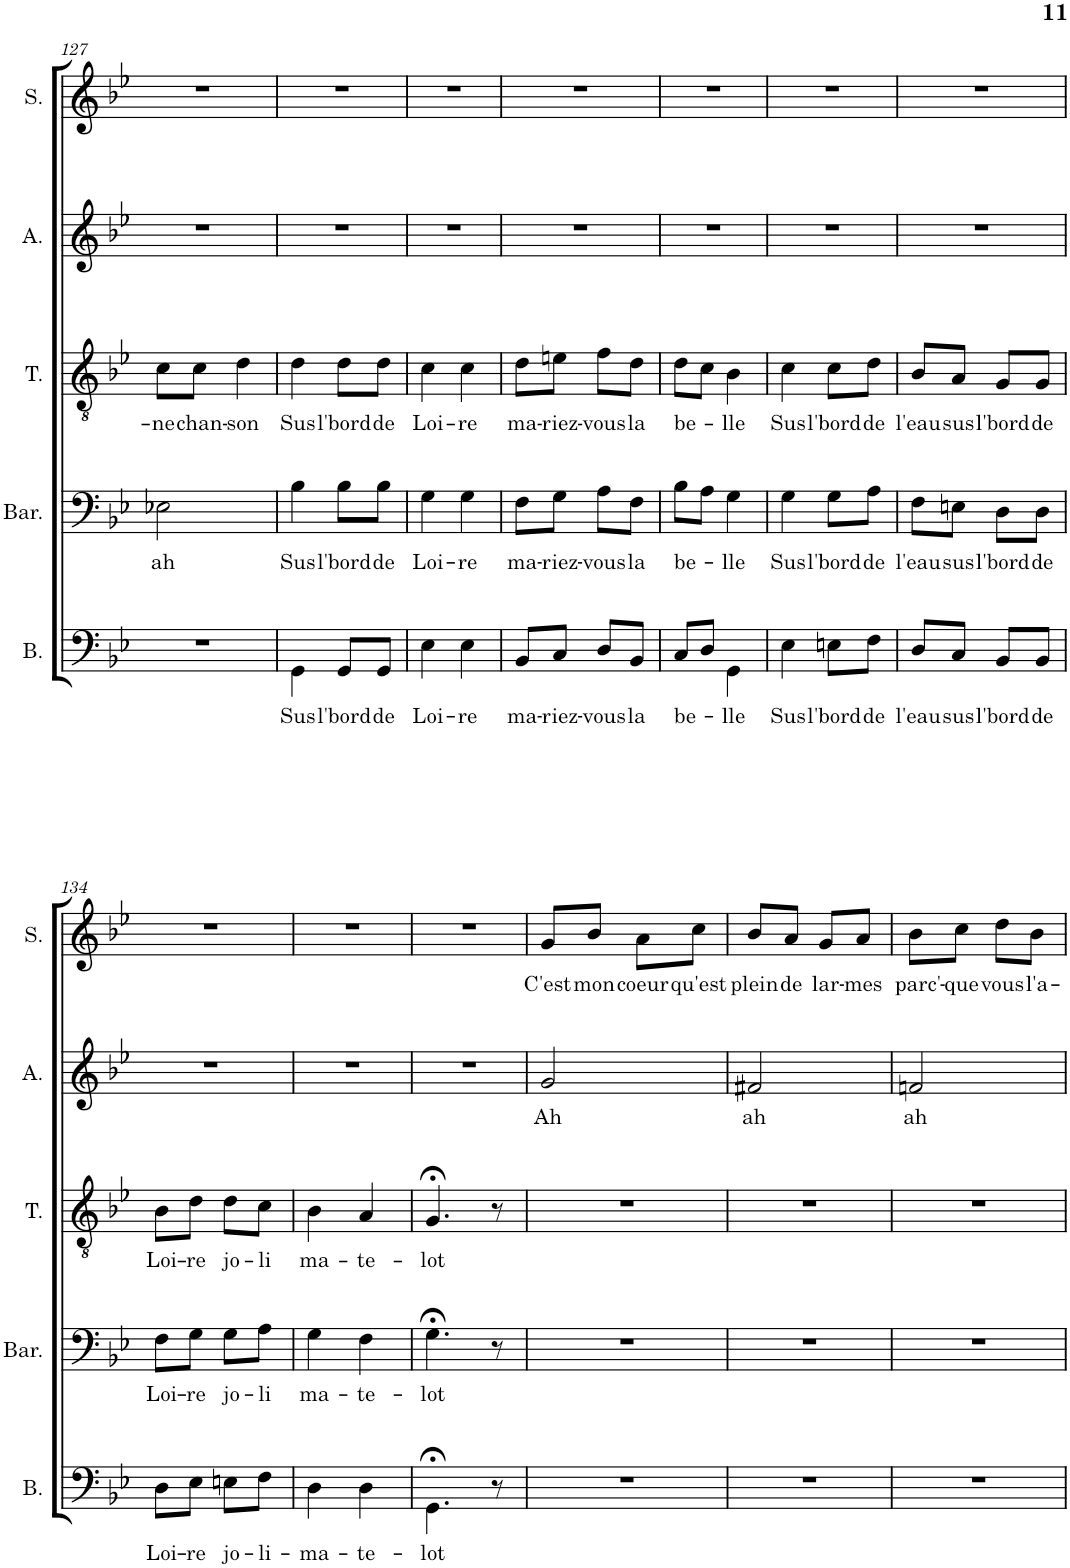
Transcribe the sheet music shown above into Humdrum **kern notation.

**kern	**text	**kern	**text	**kern	**text	**kern	**text	**kern	**text
*part5	*part5	*part4	*part4	*part3	*part3	*part2	*part2	*part1	*part1
*staff5	*staff5	*staff4	*staff4	*staff3	*staff3	*staff2	*staff2	*staff1	*staff1
*I"Bass	*	*I"Baryton	*	*I"Tenor	*	*I"Alto	*	*I"Soprano	*
*I'B.	*	*I'Bar.	*	*I'T.	*	*I'A.	*	*I'S.	*
!!LO:PB:g=z
*clefF4	*	*clefF4	*	*clefGv2	*	*clefG2	*	*clefG2	*
*k[b-e-]	*	*k[b-e-]	*	*k[b-e-]	*	*k[b-e-]	*	*k[b-e-]	*
*M2/4	*	*M2/4	*	*M2/4	*	*M2/4	*	*M2/4	*
=127	=127	=127	=127	=127	=127	=127	=127	=127	=127
!	!	!	!LO:LY:b	!	!LO:LY:b	!	!	!	!
2r	.	2E-X\	ah	8c\L	-ne	2r	.	2r	.
!	!	!	!	!	!LO:LY:b	!	!	!	!
.	.	.	.	8c\J	chan-	.	.	.	.
!	!	!	!	!	!LO:LY:b	!	!	!	!
.	.	.	.	4d\	-son	.	.	.	.
=128	=128	=128	=128	=128	=128	=128	=128	=128	=128
!	!LO:LY:b	!	!LO:LY:b	!	!LO:LY:b	!	!	!	!
4GG\	Sus	4B-\	Sus	4d\	Sus	2r	.	2r	.
!	!LO:LY:b	!	!LO:LY:b	!	!LO:LY:b	!	!	!	!
8GG/L	l'bord	8B-\L	l'bord	8d\L	l'bord	.	.	.	.
!	!LO:LY:b	!	!LO:LY:b	!	!LO:LY:b	!	!	!	!
8GG/J	de	8B-\J	de	8d\J	de	.	.	.	.
=129	=129	=129	=129	=129	=129	=129	=129	=129	=129
!	!LO:LY:b	!	!LO:LY:b	!	!LO:LY:b	!	!	!	!
4E-\	Loi-	4G\	Loi-	4c\	Loi-	2r	.	2r	.
!	!LO:LY:b	!	!LO:LY:b	!	!LO:LY:b	!	!	!	!
4E-\	-re	4G\	-re	4c\	-re	.	.	.	.
=130	=130	=130	=130	=130	=130	=130	=130	=130	=130
!	!LO:LY:b	!	!LO:LY:b	!	!LO:LY:b	!	!	!	!
8BB-/L	ma-	8F\L	ma-	8d\L	ma-	2r	.	2r	.
!	!LO:LY:b	!	!LO:LY:b	!	!LO:LY:b	!	!	!	!
8C/J	-riez-	8G\J	-riez-	8en\J	-riez-	.	.	.	.
!	!LO:LY:b	!	!LO:LY:b	!	!LO:LY:b	!	!	!	!
8D/L	-vous	8A\L	-vous	8f\L	-vous	.	.	.	.
!	!LO:LY:b	!	!LO:LY:b	!	!LO:LY:b	!	!	!	!
8BB-/J	la	8F\J	la	8d\J	la	.	.	.	.
=131	=131	=131	=131	=131	=131	=131	=131	=131	=131
!	!LO:LY:b	!	!LO:LY:b	!	!LO:LY:b	!	!	!	!
8C/L	be-	8B-\L	be-	8d\L	be-	2r	.	2r	.
8D/J	.	8A\J	.	8c\J	.	.	.	.	.
!	!LO:LY:b	!	!LO:LY:b	!	!LO:LY:b	!	!	!	!
4GG\	-lle	4G\	-lle	4B-\	-lle	.	.	.	.
=132	=132	=132	=132	=132	=132	=132	=132	=132	=132
!	!LO:LY:b	!	!LO:LY:b	!	!LO:LY:b	!	!	!	!
4E-\	Sus	4G\	Sus	4c\	Sus	2r	.	2r	.
!	!LO:LY:b	!	!LO:LY:b	!	!LO:LY:b	!	!	!	!
8En\L	l'bord	8G\L	l'bord	8c\L	l'bord	.	.	.	.
!	!LO:LY:b	!	!LO:LY:b	!	!LO:LY:b	!	!	!	!
8F\J	de	8A\J	de	8d\J	de	.	.	.	.
=133	=133	=133	=133	=133	=133	=133	=133	=133	=133
!	!LO:LY:b	!	!LO:LY:b	!	!LO:LY:b	!	!	!	!
8D/L	l'eau	8F\L	l'eau	8B-/L	l'eau	2r	.	2r	.
!	!LO:LY:b	!	!LO:LY:b	!	!LO:LY:b	!	!	!	!
8C/J	sus	8En\J	sus	8A/J	sus	.	.	.	.
!	!LO:LY:b	!	!LO:LY:b	!	!LO:LY:b	!	!	!	!
8BB-/L	l'bord	8D\L	l'bord	8G/L	l'bord	.	.	.	.
!	!LO:LY:b	!	!LO:LY:b	!	!LO:LY:b	!	!	!	!
8BB-/J	de	8D\J	de	8G/J	de	.	.	.	.
!!LO:LB:g=z
=134	=134	=134	=134	=134	=134	=134	=134	=134	=134
!	!LO:LY:b	!	!LO:LY:b	!	!LO:LY:b	!	!	!	!
8D\L	Loi-	8F\L	Loi-	8B-\L	Loi-	2r	.	2r	.
!	!LO:LY:b	!	!LO:LY:b	!	!LO:LY:b	!	!	!	!
8E-\J	-re	8G\J	-re	8d\J	-re	.	.	.	.
!	!LO:LY:b	!	!LO:LY:b	!	!LO:LY:b	!	!	!	!
8En\L	jo-	8G\L	jo-	8d\L	jo-	.	.	.	.
!	!LO:LY:b	!	!LO:LY:b	!	!LO:LY:b	!	!	!	!
8F\J	-li-	8A\J	-li	8c\J	-li	.	.	.	.
=135	=135	=135	=135	=135	=135	=135	=135	=135	=135
!	!LO:LY:b	!	!LO:LY:b	!	!LO:LY:b	!	!	!	!
4D\	-ma-	4G\	ma-	4B-\	ma-	2r	.	2r	.
!	!LO:LY:b	!	!LO:LY:b	!	!LO:LY:b	!	!	!	!
4D\	-te-	4F\	-te-	4A/	-te-	.	.	.	.
=136	=136	=136	=136	=136	=136	=136	=136	=136	=136
!	!LO:LY:b	!	!LO:LY:b	!	!LO:LY:b	!	!	!	!
4.GG;<\	-lot	4.G;<\	-lot	4.G;</	-lot	2r	.	2r	.
8r	.	8r	.	8r	.	.	.	.	.
=137	=137	=137	=137	=137	=137	=137	=137	=137	=137
!	!	!	!	!	!	!	!LO:LY:b	!	!LO:LY:b
2r	.	2r	.	2r	.	2g/	Ah	8g/L	C'est
!	!	!	!	!	!	!	!	!	!LO:LY:b
.	.	.	.	.	.	.	.	8b-/J	mon
!	!	!	!	!	!	!	!	!	!LO:LY:b
.	.	.	.	.	.	.	.	8a\L	coeur
!	!	!	!	!	!	!	!	!	!LO:LY:b
.	.	.	.	.	.	.	.	8cc\J	qu'est
=138	=138	=138	=138	=138	=138	=138	=138	=138	=138
!	!	!	!	!	!	!	!LO:LY:b	!	!LO:LY:b
2r	.	2r	.	2r	.	2f#X/	ah	8b-/L	plein
!	!	!	!	!	!	!	!	!	!LO:LY:b
.	.	.	.	.	.	.	.	8a/J	de
!	!	!	!	!	!	!	!	!	!LO:LY:b
.	.	.	.	.	.	.	.	8g/L	lar-
!	!	!	!	!	!	!	!	!	!LO:LY:b
.	.	.	.	.	.	.	.	8a/J	-mes
=139	=139	=139	=139	=139	=139	=139	=139	=139	=139
!	!	!	!	!	!	!	!LO:LY:b	!	!LO:LY:b
2r	.	2r	.	2r	.	2fn/	ah	8b-\L	parc'-
!	!	!	!	!	!	!	!	!	!LO:LY:b
.	.	.	.	.	.	.	.	8cc\J	-que
!	!	!	!	!	!	!	!	!	!LO:LY:b
.	.	.	.	.	.	.	.	8dd\L	vous
!	!	!	!	!	!	!	!	!	!LO:LY:b
.	.	.	.	.	.	.	.	8b-\J	l'a-
=	=	=	=	=	=	=	=	=	=
*-	*-	*-	*-	*-	*-	*-	*-	*-	*-
